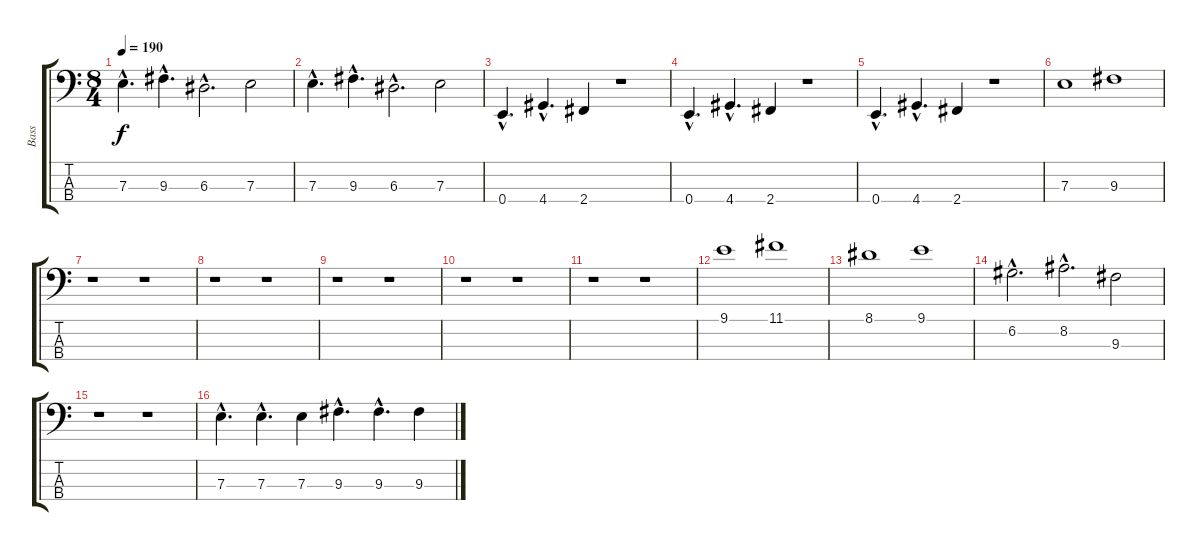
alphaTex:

\track ("Bass" "Bass") {instrument electricbassfinger}
\staff {score tabs}
\tuning (G2 D2 A1 E1) {hide}
\ts (8 4)
\tempo 190
\clef f4
\ks c
7.3{hac}.4{d dy f} 9.3{hac}.4{d} 6.3{hac}.2{d} 7.3.2 |
7.3{hac}.4{d} 9.3{hac}.4{d} 6.3{hac}.2{d} 7.3.2 |
0.4{hac}.4{d} 4.4{hac}.4{d} 2.4.4 r.1 |
0.4{hac}.4{d} 4.4{hac}.4{d} 2.4.4 r.1 |
0.4{hac}.4{d} 4.4{hac}.4{d} 2.4.4 r.1 |
7.3.1 9.3.1 |
r.1 r.1 |
r.1 r.1 |
r.1 r.1 |
r.1 r.1 |
r.1 r.1 |
9.1.1 11.1.1 |
8.1.1 9.1.1 |
6.2{hac}.2{d} 8.2{hac}.2{d} 9.3.2 |
r.1 r.1 |
7.3{hac}.4{d} 7.3{hac}.4{d} 7.3.4 9.3{hac}.4{d} 9.3{hac}.4{d} 9.3.4
